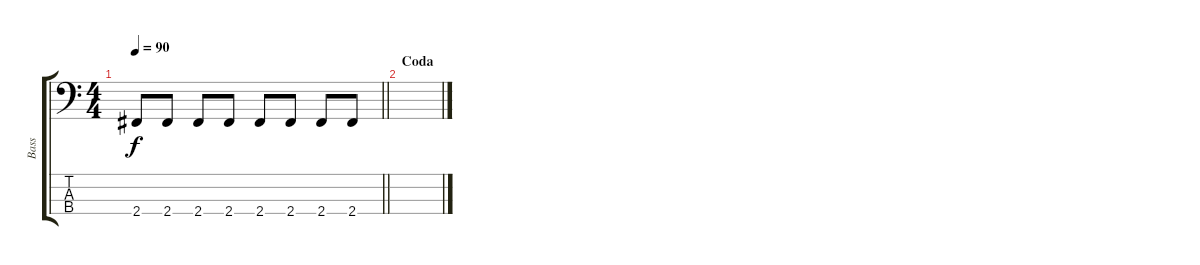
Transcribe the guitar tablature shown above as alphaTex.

\track ("Bass" "Bass") {instrument electricbassfinger}
\staff {score tabs}
\tuning (G2 D2 A1 E1) {hide}
\ts (4 4)
\tempo 90
\clef f4
\barLineRight lightlight
\ks c
2.4.8{dy f} 2.4.8 2.4.8 2.4.8 2.4.8 2.4.8 2.4.8 2.4.8 |
\section ("" "Coda")
